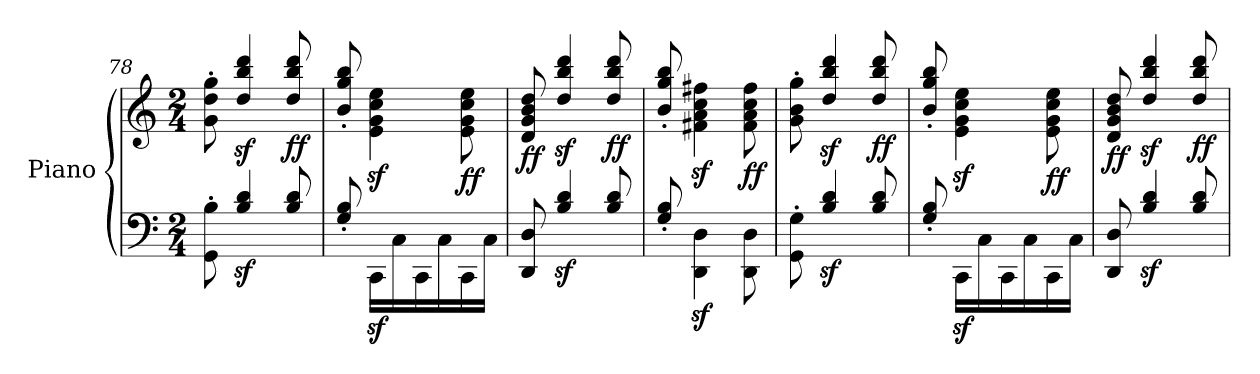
**kern	**kern	**dynam
*part1	*part1	*part1
*staff2	*staff1	*staff1/2
*I"Piano	*	*
*I'Pno.	*	*
*clefF4	*clefG2	*
*k[]	*k[]	*
*M2/4	*M2/4	*
=78	=78	=78
8GG\' 8B\'	8g\' 8dd\' 8gg\'	.
4B/z< 4d/z<	4dd/z< 4bb/z< 4ddd/z<	.
!	!	!LO:DY:b
8B/ 8d/	8dd/ 8bb/ 8ddd/	ff
=79	=79	=79
8G/' 8B/'	8b/' 8gg/' 8bb/'	.
16CCz<\LL	4e\z< 4g\z< 4cc\z< 4ee\z<	.
16C\	.	.
16CC\	.	.
16C\	.	.
!	!	!LO:DY:b
16CC\	8e\ 8g\ 8cc\ 8ee\	ff
16C\JJ	.	.
=80	=80	=80
!	!	!LO:DY:b
8DD/ 8D/	8d/ 8g/ 8b/ 8dd/	ff
4B/z< 4d/z<	4dd/z< 4bb/z< 4ddd/z<	.
!	!	!LO:DY:b
8B/ 8d/	8dd/ 8bb/ 8ddd/	ff
=81	=81	=81
8G/' 8B/'	8b/' 8gg/' 8bb/'	.
4DD\z< 4D\z<	4f#X\z< 4a\z< 4cc\z< 4ff#X\z<	.
!	!	!LO:DY:b
8DD\ 8D\	8f#\ 8a\ 8cc\ 8ff#\	ff
=82	=82	=82
8GG\' 8G\'	8g\' 8b\' 8gg\'	.
4B/z< 4d/z<	4dd/z< 4bb/z< 4ddd/z<	.
!	!	!LO:DY:b
8B/ 8d/	8dd/ 8bb/ 8ddd/	ff
=83	=83	=83
8G/' 8B/'	8b/' 8gg/' 8bb/'	.
16CCz<\LL	4e\z< 4g\z< 4cc\z< 4ee\z<	.
16C\	.	.
16CC\	.	.
16C\	.	.
!	!	!LO:DY:b
16CC\	8e\ 8g\ 8cc\ 8ee\	ff
16C\JJ	.	.
!!LO:LB:g=z
=84	=84	=84
!	!	!LO:DY:b
8DD/ 8D/	8d/ 8g/ 8b/ 8dd/	ff
4B/z< 4d/z<	4dd/z< 4bb/z< 4ddd/z<	.
!	!	!LO:DY:b
8B/ 8d/	8dd/ 8bb/ 8ddd/	ff
=	=	=
*-	*-	*-
